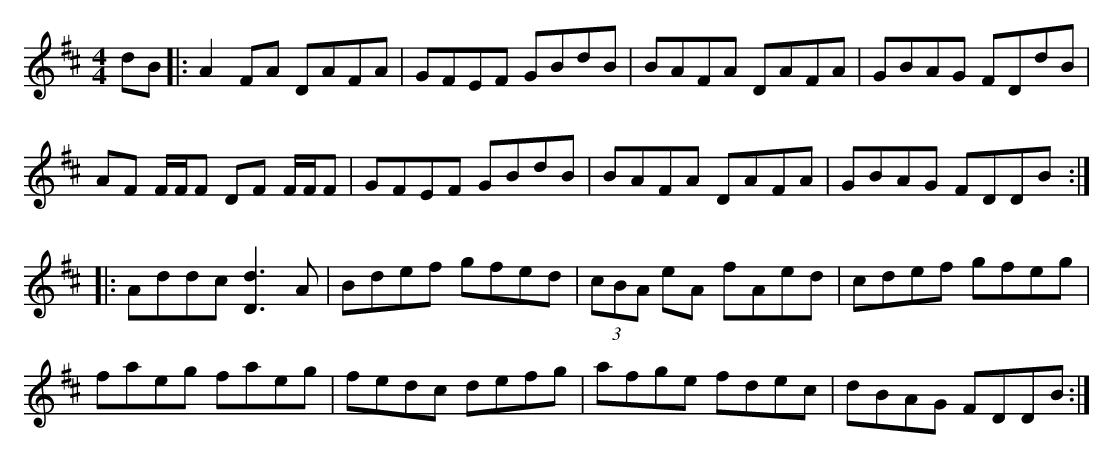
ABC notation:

X:1
M:4/4
K:D
dB|:A2 FA DAFA|GFEF GBdB|BAFA DAFA|GBAG FDdB|
AF F/F/F DF F/F/F|GFEF GBdB|BAFA DAFA|GBAG FDDB:|
|:Addc [d3D3] A|Bdef gfed|(3cBA eA fAed|cdef gfeg|
faeg faeg|fedc defg|afge fdec|dBAG FDDB:|
